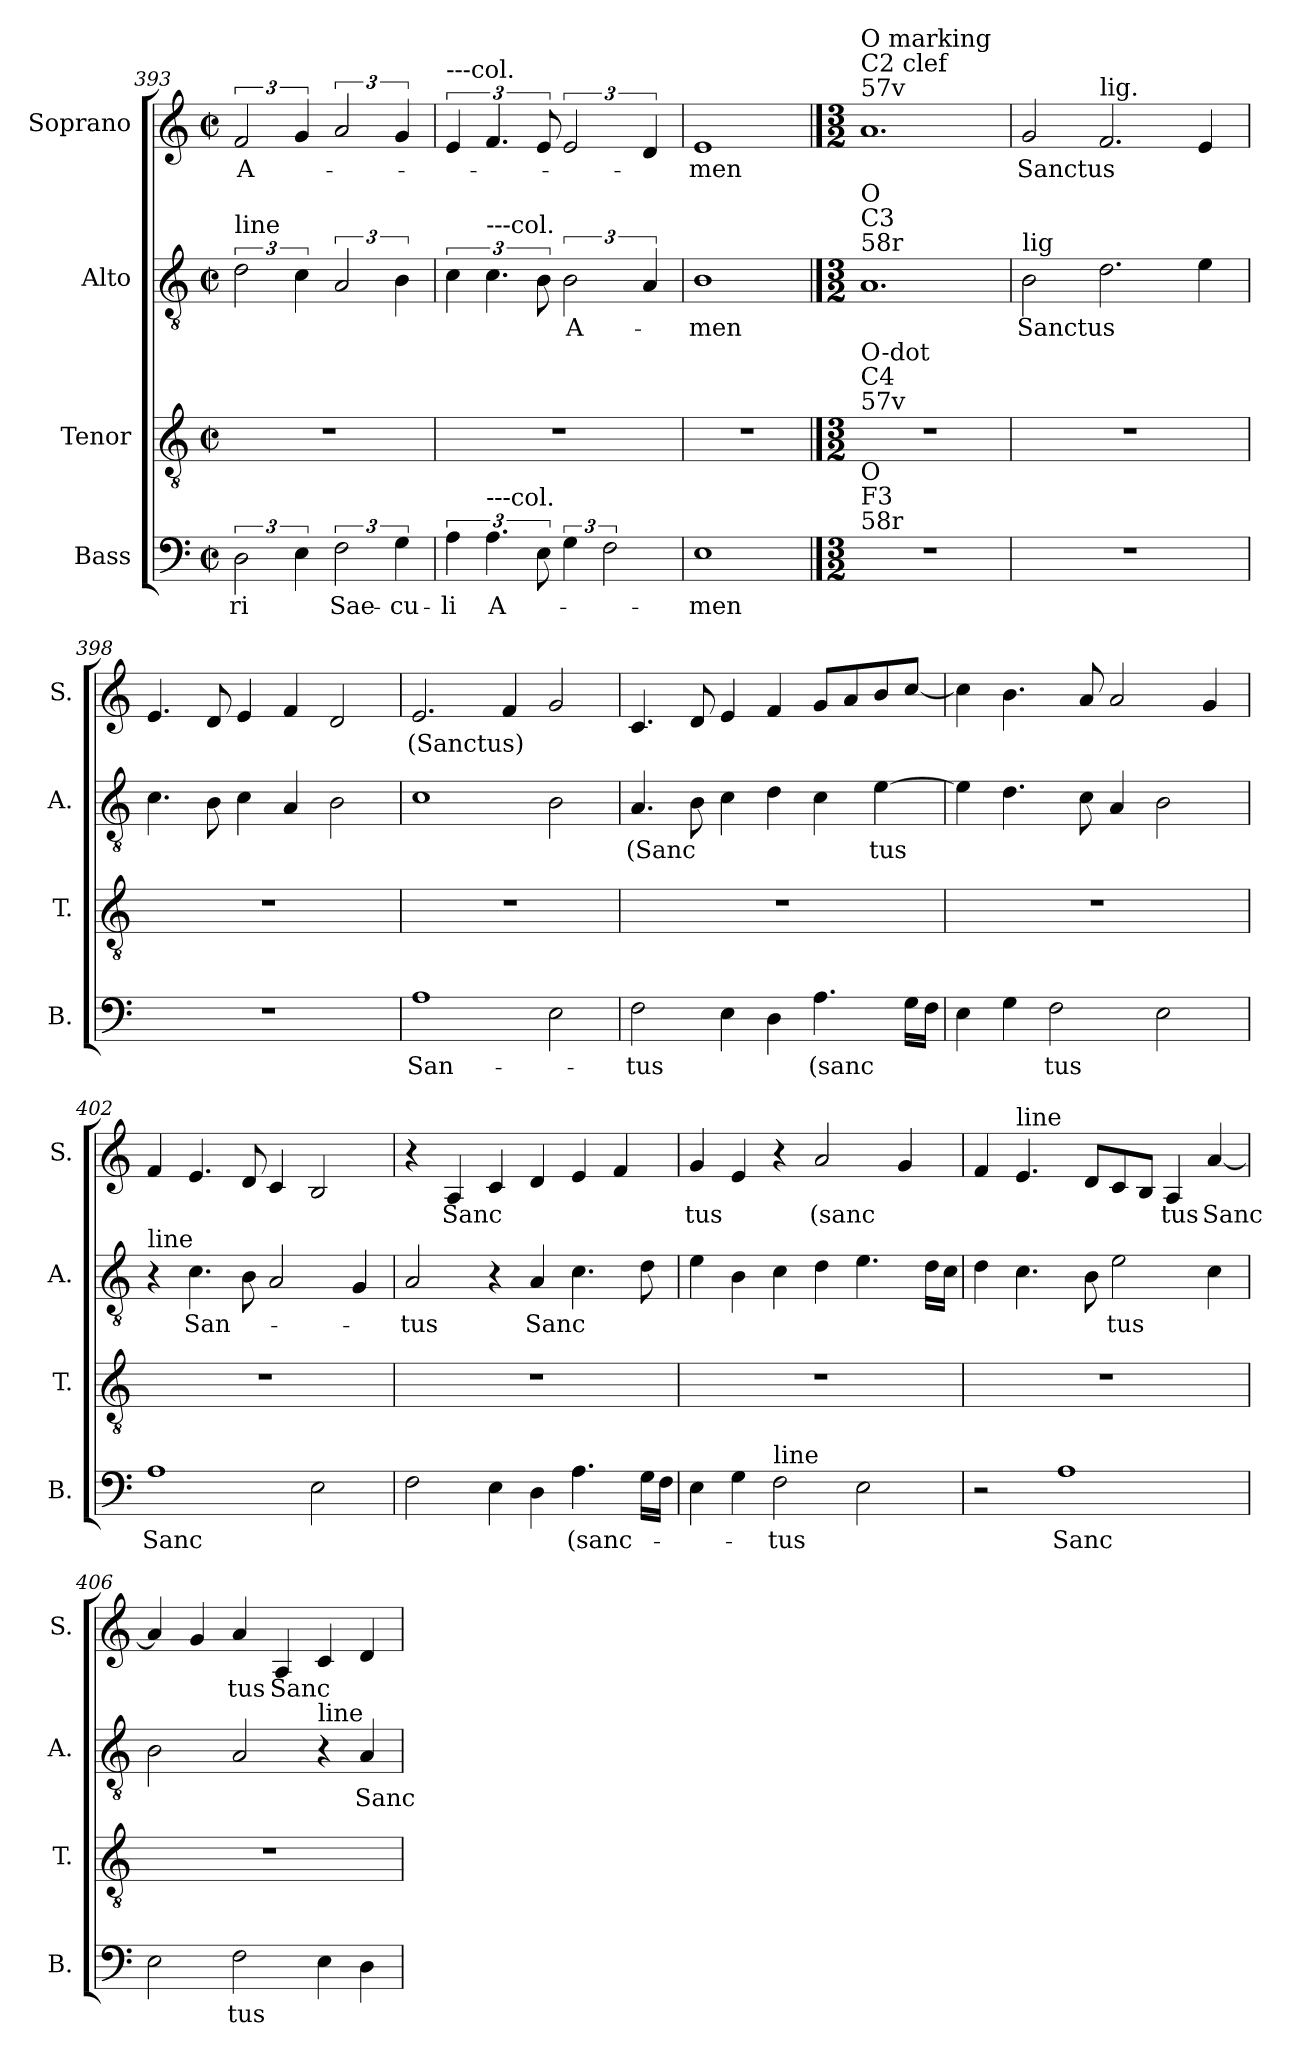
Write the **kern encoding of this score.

**kern	**text	**kern	**kern	**text	**kern	**text
*part4	*part4	*part3	*part2	*part2	*part1	*part1
*staff4	*staff4	*staff3	*staff2	*staff2	*staff1	*staff1
*I"Bass	*	*I"Tenor	*I"Alto	*	*I"Soprano	*
*I'B.	*	*I'T.	*I'A.	*	*I'S.	*
*clefF4	*	*clefGv2	*clefGv2	*	*clefG2	*
*k[]	*	*k[]	*k[]	*	*k[]	*
*M2/2	*	*M2/2	*M2/2	*	*M2/2	*
*met(c|)	*	*met(c|)	*met(c|)	*	*met(c|)	*
=393	=393	=393	=393	=393	=393	=393
!	!	!	!LO:TX:a:t=line	!	!	!
!	!LO:LY:b	!	!	!	!	!LO:LY:b
3D\	-ri	1r	3d\	.	3f/	A-
6E\	.	.	6c\	.	6g/	.
!	!LO:LY:b	!	!	!	!	!
3F\	Sae-	.	3A/	.	3a/	.
!	!LO:LY:b	!	!	!	!	!
6G\	-cu-	.	6B\	.	6g/	.
=394	=394	=394	=394	=394	=394	=394
!	!	!	!	!	!LO:TX:a:t=---col.	!
!	!LO:LY:b	!	!	!	!	!
6A\	-li	1r	6c\	.	6e/	.
!	!	!	!LO:TX:a:t=---col.	!	!	!
!LO:TX:a:t=---col.	!	!	!	!	!	!
!	!LO:LY:b	!	!	!	!	!
6.A\	A-	.	6.c\	.	6.f/	.
12E\	.	.	12B\	.	12e/	.
!	!	!	!	!LO:LY:b	!	!
6G\	.	.	3B\	A-	3e/	.
3F\	.	.	.	.	.	.
.	.	.	6A/	.	6d/	.
=395	=395	=395	=395	=395	=395	=395
!	!LO:LY:b	!	!	!LO:LY:b	!	!LO:LY:b
1E	-men	1r	1B	-men	1e	-men
!!LO:PB:g=z
==396	==396	==396	==396	==396	==396	==396
*M3/2	*	*M3/2	*M3/2	*	*M3/2	*
!	!	!	!	!	!LO:TX:a:t=57v	!
!	!	!	!	!	!LO:TX:a:t=C2 clef	!
!	!	!	!	!	!LO:TX:a:t=O marking	!
!	!	!	!LO:TX:a:t=58r	!	!	!
!	!	!	!LO:TX:a:t=C3	!	!	!
!	!	!	!LO:TX:a:t=O	!	!	!
!	!	!LO:TX:a:t=57v	!	!	!	!
!	!	!LO:TX:a:t=C4	!	!	!	!
!	!	!LO:TX:a:t=O-dot	!	!	!	!
!LO:TX:a:t=58r	!	!	!	!	!	!
!LO:TX:a:t=F3	!	!	!	!	!	!
!LO:TX:a:t=O	!	!	!	!	!	!
1.r	.	1.r	1.A	.	1.a	.
=397	=397	=397	=397	=397	=397	=397
!	!	!	!LO:TX:a:t=lig	!	!	!
!	!	!	!	!LO:LY:b	!	!LO:LY:b
1.r	.	1.r	2B\	Sanctus	2g/	Sanctus
!	!	!	!	!	!LO:TX:a:t=lig.	!
.	.	.	2.d\	.	2.f/	.
.	.	.	4e\	.	4e/	.
=398	=398	=398	=398	=398	=398	=398
1.r	.	1.r	4.c\	.	4.e/	.
.	.	.	8B\	.	8d/	.
.	.	.	4c\	.	4e/	.
.	.	.	4A/	.	4f/	.
.	.	.	2B\	.	2d/	.
=399	=399	=399	=399	=399	=399	=399
!	!LO:LY:b	!	!	!	!	!LO:LY:b
1A	San-	1.r	1c	.	2.e/	(Sanctus)
.	.	.	.	.	4f/	.
2E\	.	.	2B\	.	2g/	.
=400	=400	=400	=400	=400	=400	=400
!	!LO:LY:b	!	!	!LO:LY:b	!	!
2F\	-tus	1.r	4.A/	(Sanc	4.c/	.
.	.	.	8B\	.	8d/	.
4E\	.	.	4c\	.	4e/	.
4D\	.	.	4d\	.	4f/	.
!	!LO:LY:b	!	!	!	!	!
4.A\	(sanc	.	4c\	.	8g/L	.
.	.	.	.	.	8a/	.
!	!	!	!	!LO:LY:b	!	!
.	.	.	[4e\	tus	8b/	.
16G\LL	.	.	.	.	[8cc/J	.
16F\JJ	.	.	.	.	.	.
=401	=401	=401	=401	=401	=401	=401
4E\	.	1.r	4e\]	.	4cc\]	.
4G\	.	.	4.d\	.	4.b\	.
!	!LO:LY:b	!	!	!	!	!
2F\	tus	.	.	.	.	.
.	.	.	8c\	.	8a/	.
.	.	.	4A/	.	2a/	.
2E\	.	.	2B\	.	.	.
.	.	.	.	.	4g/	.
=402	=402	=402	=402	=402	=402	=402
!	!	!	!LO:TX:a:t=line	!	!	!
!	!LO:LY:b	!	!	!	!	!
1A	Sanc	1.r	4r	.	4f/	.
!	!	!	!	!LO:LY:b	!	!
.	.	.	4.c\	San-	4.e/	.
.	.	.	8B\	.	8d/	.
.	.	.	2A/	.	4c/	.
2E\	.	.	.	.	2B/	.
.	.	.	4G/	.	.	.
!!LO:LB:g=z
=403	=403	=403	=403	=403	=403	=403
!	!	!	!	!LO:LY:b	!	!
2F\	.	1.r	2A/	-tus	4r	.
!	!	!	!	!	!	!LO:LY:b
.	.	.	.	.	4A/	Sanc
4E\	.	.	4r	.	4c/	.
!	!	!	!	!LO:LY:b	!	!
4D\	.	.	4A/	Sanc	4d/	.
!	!LO:LY:b	!	!	!	!	!
4.A\	(sanc-	.	4.c\	.	4e/	.
.	.	.	.	.	4f/	.
16G\LL	.	.	8d\	.	.	.
16F\JJ	.	.	.	.	.	.
=404	=404	=404	=404	=404	=404	=404
!	!	!	!	!	!	!LO:LY:b
4E\	.	1.r	4e\	.	4g/	tus
4G\	.	.	4B\	.	4e/	.
!LO:TX:a:t=line	!	!	!	!	!	!
!	!LO:LY:b	!	!	!	!	!
2F\	-tus	.	4c\	.	4r	.
!	!	!	!	!	!	!LO:LY:b
.	.	.	4d\	.	2a/	(sanc
2E\	.	.	4.e\	.	.	.
.	.	.	.	.	4g/	.
.	.	.	16d\LL	.	.	.
.	.	.	16c\JJ	.	.	.
=405	=405	=405	=405	=405	=405	=405
2r	.	1.r	4d\	.	4f/	.
!	!	!	!	!	!LO:TX:a:t=line	!
.	.	.	4.c\	.	4.e/	.
!	!LO:LY:b	!	!	!	!	!
1A	Sanc	.	.	.	.	.
.	.	.	8B\	.	8d/L	.
!	!	!	!	!LO:LY:b	!	!
.	.	.	2e\	tus	8c/	.
.	.	.	.	.	8B/J	.
!	!	!	!	!	!	!LO:LY:b
.	.	.	.	.	4A/	tus
!	!	!	!	!	!	!LO:LY:b
.	.	.	4c\	.	[4a/	Sanc
=406	=406	=406	=406	=406	=406	=406
2E\	.	1.r	2B\	.	4a/]	.
.	.	.	.	.	4g/	.
!	!LO:LY:b	!	!	!	!	!LO:LY:b
2F\	tus	.	2A/	.	4a/	tus
!	!	!	!	!	!	!LO:LY:b
.	.	.	.	.	4A/	Sanc
!	!	!	!LO:TX:a:t=line	!	!	!
4E\	.	.	4r	.	4c/	.
!	!	!	!	!LO:LY:b	!	!
4D\	.	.	4A/	Sanc-	4d/	.
=	=	=	=	=	=	=
*-	*-	*-	*-	*-	*-	*-
